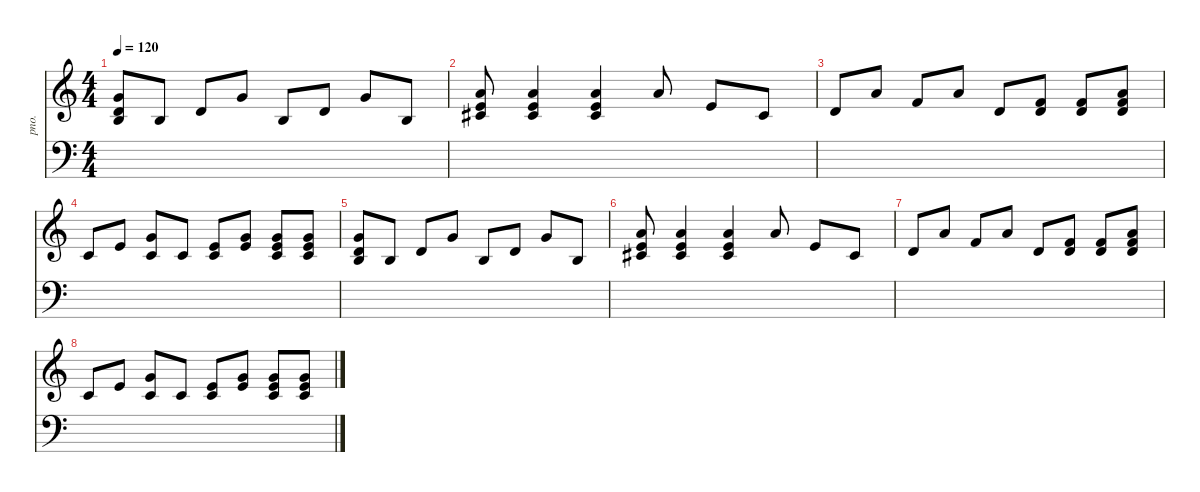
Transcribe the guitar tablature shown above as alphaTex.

\defaultSystemsLayout 4
\hideDynamics
\bracketExtendMode nobrackets
\track ("Acoustic Piano" "pno.") {instrument acousticgrandpiano}
\staff {score}
\tuning (E4 B3 G3 D3 A2 E2)
\ts (4 4)
\tempo 120
\clef g2
\ks c
(4.3 3.2 3.1).8{dy mf beam Up} 4.3.8{beam Up} 3.2.8{beam Up} 3.1.8{beam Up} 4.3.8{beam Up} 3.2.8{beam Up} 3.1.8{beam Up} 4.3.8{beam Up} |
(6.3{acc #} 5.2 5.1).8{beam Up} (6.3{acc #} 5.2 5.1).4{beam Up} (6.3{acc #} 5.2 5.1).4{beam Up} 5.1.8{beam Up} 5.2.8{beam Up} 6.3{acc #}.8{beam Up} |
7.3.8{beam Up} 5.1.8{beam Up} 6.2.8{beam Up} 5.1.8{beam Up} 7.3.8{beam Up} (7.3 6.2).8{beam Up} (7.3 6.2).8{beam Up} (7.3 6.2 5.1).8{beam Up} |
5.3.8{beam Up} 5.2.8{beam Up} (5.3 3.1).8{beam Up} 5.3.8{beam Up} (5.3 5.2).8{beam Up} (5.2 3.1).8{beam Up} (5.3 5.2 3.1).8{beam Up} (5.3 5.2 3.1).8{beam Up} |
(4.3 3.2 3.1).8{beam Up} 4.3.8{beam Up} 3.2.8{beam Up} 3.1.8{beam Up} 4.3.8{beam Up} 3.2.8{beam Up} 3.1.8{beam Up} 4.3.8{beam Up} |
(6.3{acc #} 5.2 5.1).8{beam Up} (6.3{acc #} 5.2 5.1).4{beam Up} (6.3{acc #} 5.2 5.1).4{beam Up} 5.1.8{beam Up} 5.2.8{beam Up} 6.3{acc #}.8{beam Up} |
7.3.8{beam Up} 5.1.8{beam Up} 6.2.8{beam Up} 5.1.8{beam Up} 7.3.8{beam Up} (7.3 6.2).8{beam Up} (7.3 6.2).8{beam Up} (7.3 6.2 5.1).8{beam Up} |
5.3.8{beam Up} 5.2.8{beam Up} (5.3 3.1).8{beam Up} 5.3.8{beam Up} (5.3 5.2).8{beam Up} (5.2 3.1).8{beam Up} (5.3 5.2 3.1).8{beam Up} (5.3 5.2 3.1).8{beam Up}
\staff {score}
\tuning (G2 D2 A1 E1 B0)
\clef f4
\ottava regular
\simile none
\ks c
|
|
|
|
|
|
|
